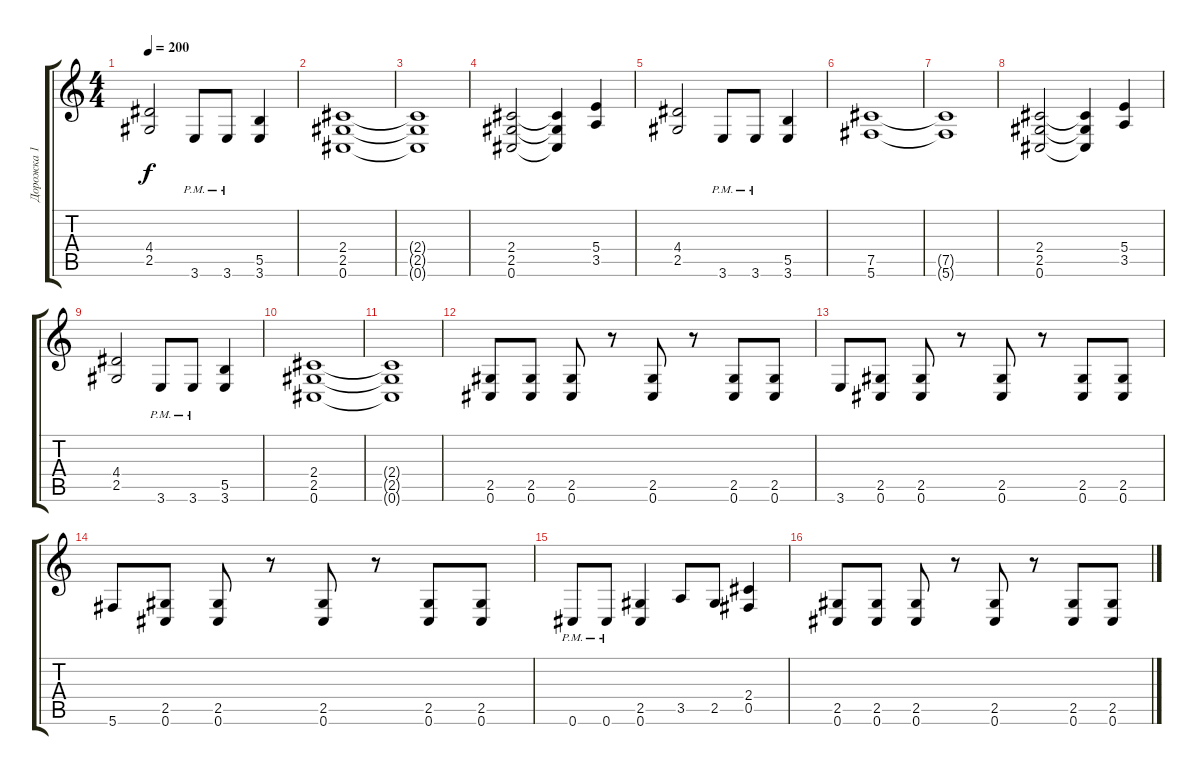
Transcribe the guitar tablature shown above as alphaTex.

\track ("Дорожка 1" "Дорожка 1") {instrument distortionguitar}
\staff {score tabs}
\tuning (Db4 Ab3 E3 B2 Gb2 Db2) {hide}
\ts (4 4)
\tempo 200
\clef g2
\ks c
(4.4 2.5).2{dy f} 3.6{pm}.8 3.6{pm}.8 (5.5 3.6).4 |
(2.4 2.5 0.6).1 |
(2.4{t} 2.5{t} 0.6{t}).1 |
(2.4 2.5 0.6).2 (2.4{t} 2.5{t} 0.6{t}).4 (5.4 3.5).4 |
(4.4 2.5).2 3.6{pm}.8 3.6{pm}.8 (5.5 3.6).4 |
(7.5 5.6).1 |
(7.5{t} 5.6{t}).1 |
(2.4 2.5 0.6).2 (2.4{t} 2.5{t} 0.6{t}).4 (5.4 3.5).4 |
(4.4 2.5).2 3.6{pm}.8 3.6{pm}.8 (5.5 3.6).4 |
(2.4 2.5 0.6).1 |
(2.4{t} 2.5{t} 0.6{t}).1 |
(2.5 0.6).8 (2.5 0.6).8 (2.5 0.6).8 r.8 (2.5 0.6).8 r.8 (2.5 0.6).8 (2.5 0.6).8 |
3.6.8 (2.5 0.6).8 (2.5 0.6).8 r.8 (2.5 0.6).8 r.8 (2.5 0.6).8 (2.5 0.6).8 |
5.6.8 (2.5 0.6).8 (2.5 0.6).8 r.8 (2.5 0.6).8 r.8 (2.5 0.6).8 (2.5 0.6).8 |
0.6{pm}.8 0.6{pm}.8 (2.5 0.6).4 3.5.8 2.5.8 (2.4 0.5).4 |
(2.5 0.6).8 (2.5 0.6).8 (2.5 0.6).8 r.8 (2.5 0.6).8 r.8 (2.5 0.6).8 (2.5 0.6).8
